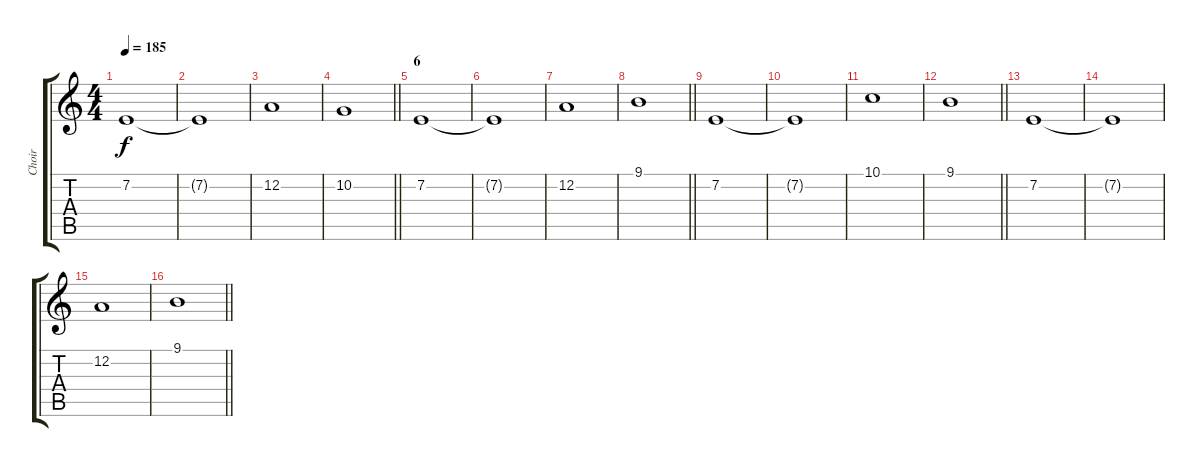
\track ("Choir" "Choir") {instrument pad4choir}
\staff {score tabs}
\tuning (D4 A3 F3 C3 G2 D2) {hide}
\ts (4 4)
\tempo 185
\clef g2
\ks c
7.2.1{dy f} |
7.2{t}.1 |
12.2.1 |
\barLineRight lightlight
10.2.1 |
\section ("" "6")
7.2.1 |
7.2{t}.1 |
12.2.1 |
\barLineRight lightlight
9.1.1 |
7.2.1 |
7.2{t}.1 |
10.1.1 |
\barLineRight lightlight
9.1.1 |
\section ("" "")
7.2.1 |
7.2{t}.1 |
12.2.1 |
\barLineRight lightlight
9.1.1
